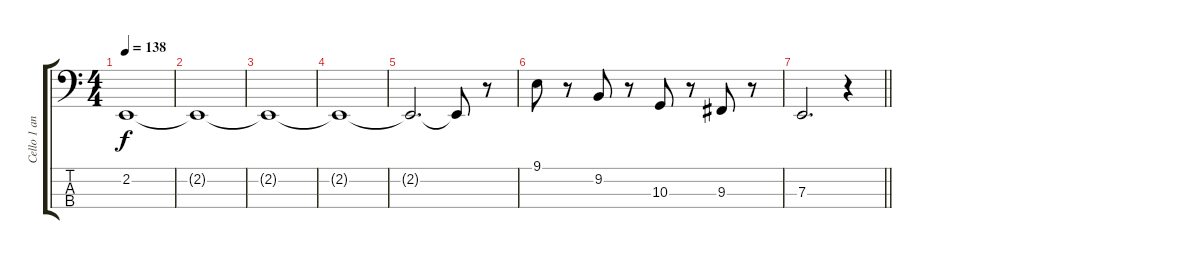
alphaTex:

\track ("Cello 1 and 2" "Cello 1 an") {instrument cello}
\staff {score tabs}
\tuning (G2 D2 A1 E1) {hide}
\ts (4 4)
\tempo 138
\clef f4
\ks c
2.2{t}.1{dy f} |
2.2{t}.1 |
2.2{t}.1 |
2.2{t}.1 |
2.2{t}.2{d} 2.2{t}.8 r.8 |
9.1.8 r.8 9.2.8 r.8 10.3.8 r.8 9.3.8 r.8 |
\barLineRight lightlight
7.3.2{d} r.4
